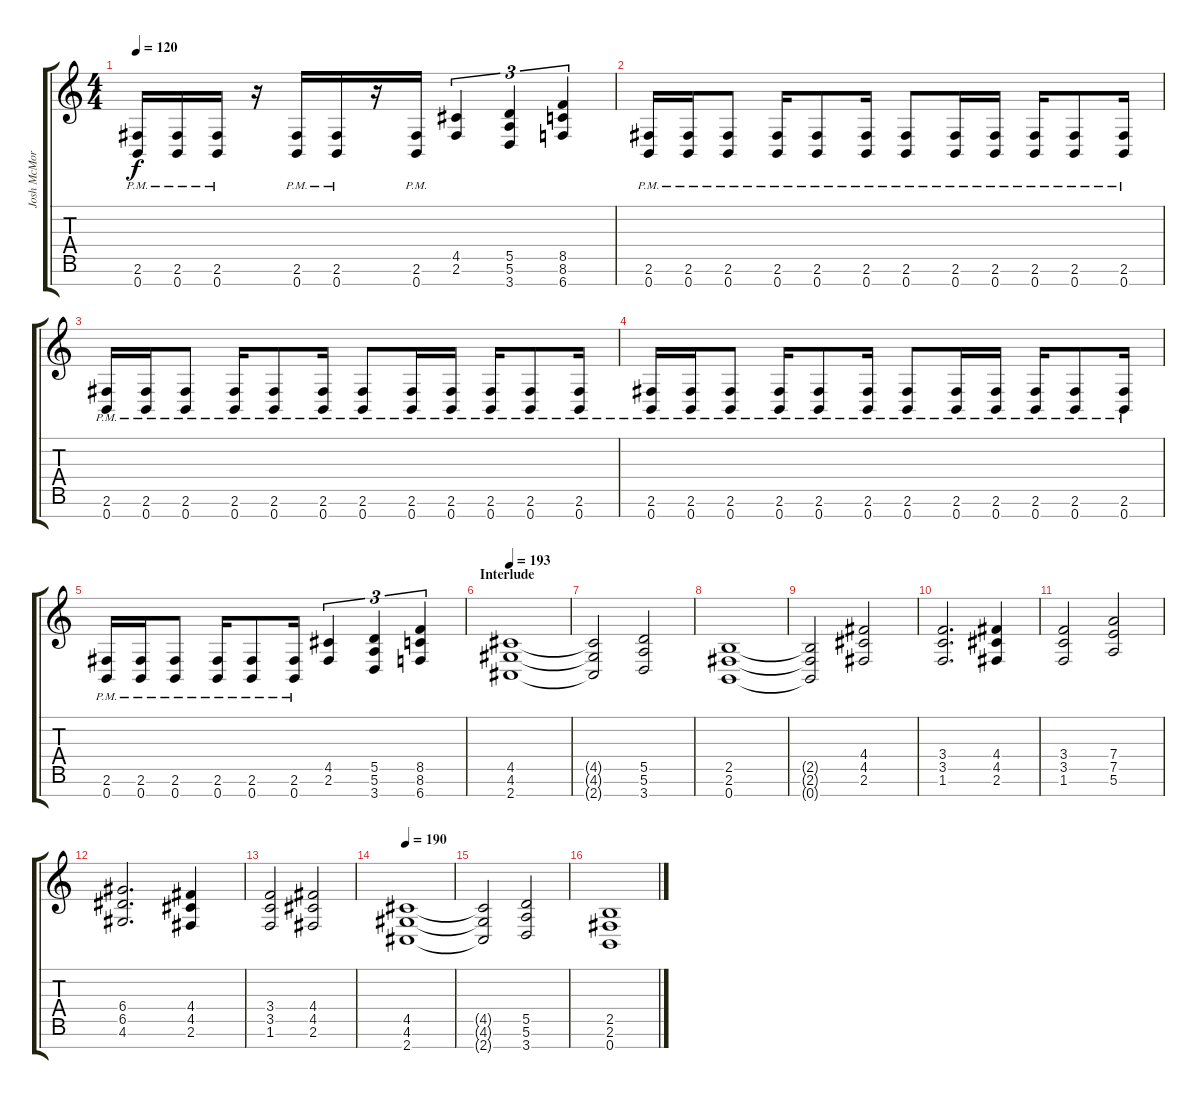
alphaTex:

\track ("Josh McMorran" "Josh McMor") {instrument distortionguitar}
\staff {score tabs}
\tuning (E4 B3 G3 D3 A2 E2 B1) {hide}
\ts (4 4)
\tempo 120
\clef g2
\ks c
(2.6{pm} 0.7{pm}).16{dy f} (2.6{pm} 0.7{pm}).16 (2.6{pm} 0.7{pm}).16 r.16 (2.6{pm} 0.7{pm}).16 (2.6{pm} 0.7{pm}).16 r.16 (2.6{pm} 0.7{pm}).16 (4.5 2.6).4{tu (3 2)} (5.5 5.6 3.7).4{tu (3 2)} (8.5 8.6 6.7).4{tu (3 2)} |
(2.6{pm} 0.7{pm}).16 (2.6{pm} 0.7{pm}).16 (2.6{pm} 0.7{pm}).8 (2.6{pm} 0.7{pm}).16 (2.6{pm} 0.7{pm}).8 (2.6{pm} 0.7{pm}).16 (2.6{pm} 0.7{pm}).8 (2.6{pm} 0.7{pm}).16 (2.6{pm} 0.7{pm}).16 (2.6{pm} 0.7{pm}).16 (2.6{pm} 0.7{pm}).8 (2.6{pm} 0.7{pm}).16 |
(2.6{pm} 0.7{pm}).16 (2.6{pm} 0.7{pm}).16 (2.6{pm} 0.7{pm}).8 (2.6{pm} 0.7{pm}).16 (2.6{pm} 0.7{pm}).8 (2.6{pm} 0.7{pm}).16 (2.6{pm} 0.7{pm}).8 (2.6{pm} 0.7{pm}).16 (2.6{pm} 0.7{pm}).16 (2.6{pm} 0.7{pm}).16 (2.6{pm} 0.7{pm}).8 (2.6{pm} 0.7{pm}).16 |
(2.6{pm} 0.7{pm}).16 (2.6{pm} 0.7{pm}).16 (2.6{pm} 0.7{pm}).8 (2.6{pm} 0.7{pm}).16 (2.6{pm} 0.7{pm}).8 (2.6{pm} 0.7{pm}).16 (2.6{pm} 0.7{pm}).8 (2.6{pm} 0.7{pm}).16 (2.6{pm} 0.7{pm}).16 (2.6{pm} 0.7{pm}).16 (2.6{pm} 0.7{pm}).8 (2.6{pm} 0.7{pm}).16 |
(2.6{pm} 0.7{pm}).16 (2.6{pm} 0.7{pm}).16 (2.6{pm} 0.7{pm}).8 (2.6{pm} 0.7{pm}).16 (2.6{pm} 0.7{pm}).8 (2.6{pm} 0.7{pm}).16 (4.5 2.6).4{tu (3 2)} (5.5 5.6 3.7).4{tu (3 2)} (8.5 8.6 6.7).4{tu (3 2)} |
\section ("" "Interlude")
\tempo 193
(4.5 4.6 2.7).1 |
(4.5{t} 4.6{t} 2.7{t}).2 (5.5 5.6 3.7).2 |
(2.5 2.6 0.7).1 |
(2.5{t} 2.6{t} 0.7{t}).2 (4.4 4.5 2.6).2 |
(3.4 3.5 1.6).2{d} (4.4 4.5 2.6).4 |
(3.4 3.5 1.6).2 (7.4 7.5 5.6).2 |
(6.4 6.5 4.6).2{d} (4.4 4.5 2.6).4 |
(3.4 3.5 1.6).2 (4.4 4.5 2.6).2 |
\tempo 190
(4.5 4.6 2.7).1 |
(4.5{t} 4.6{t} 2.7{t}).2 (5.5 5.6 3.7).2 |
(2.5 2.6 0.7).1
